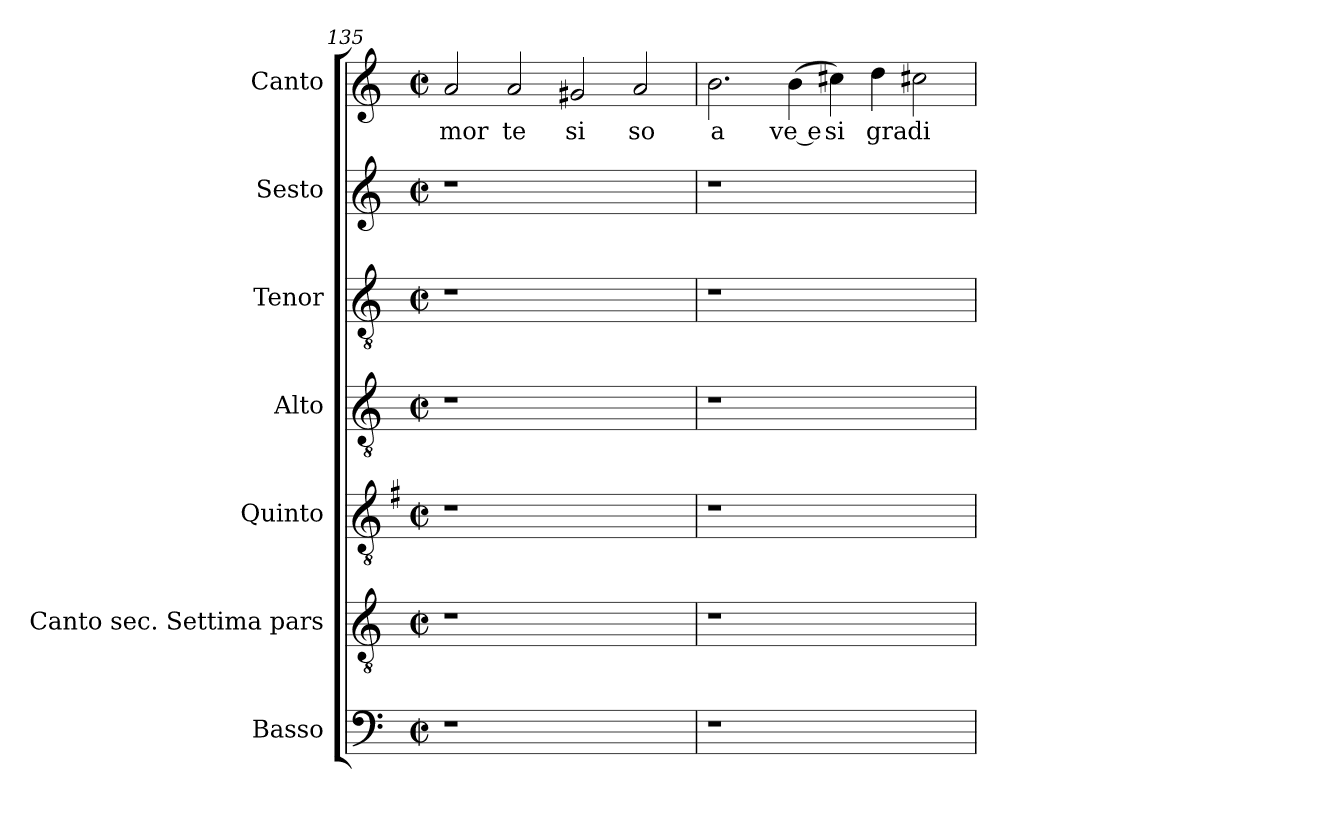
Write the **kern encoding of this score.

**kern	**kern	**kern	**kern	**kern	**kern	**kern	**text
*part7	*part6	*part5	*part4	*part3	*part2	*part1	*part1
*staff7	*staff6	*staff5	*staff4	*staff3	*staff2	*staff1	*staff1
*I"Basso	*I"Canto sec. Settima pars	*I"Quinto	*I"Alto	*I"Tenor	*I"Sesto	*I"Canto	*
*	*	*I'Quinto	*I'Alto	*I'Tenor	*I'Sesto	*I'Canto	*
*clefF4	*clefGv2	*clefGv2	*clefGv2	*clefGv2	*clefG2	*clefG2	*
*k[]	*k[]	*k[f#]	*k[]	*k[]	*k[]	*k[]	*
*C:	*C:	*G:	*C:	*C:	*C:	*C:	*
*M2/2	*M2/2	*M2/2	*M2/2	*M2/2	*M2/2	*M2/2	*
*met(c|)	*met(c|)	*met(c|)	*met(c|)	*met(c|)	*met(c|)	*met(c|)	*
=135	=135	=135	=135	=135	=135	=135	=135
!	!	!	!	!	!	!	!LO:LY:b
1r	1r	1r	1r	1r	1r	2a/	mor
!	!	!	!	!	!	!	!LO:LY:b
.	.	.	.	.	.	2a/	te
!	!	!	!	!	!	!	!LO:LY:b
1ryy	1ryy	1ryy	1ryy	1ryy	1ryy	2g#X/	si
!	!	!	!	!	!	!	!LO:LY:b
.	.	.	.	.	.	2a/	so
=136	=136	=136	=136	=136	=136	=136	=136
!	!	!	!	!	!	!	!LO:LY:b
1r	1r	1r	1r	1r	1r	2.b\	a
!	!	!	!	!	!	!	!LO:LY:b:rj
.	.	.	.	.	.	(<4b\	ve e
!	!	!	!	!	!	!	!LO:LY:b
1ryy	1ryy	1ryy	1ryy	1ryy	1ryy	4cc#X\)	si
!	!	!	!	!	!	!	!LO:LY:b
.	.	.	.	.	.	4dd\	gra
!	!	!	!	!	!	!	!LO:LY:b
.	.	.	.	.	.	2cc#X\	di
=	=	=	=	=	=	=	=
*-	*-	*-	*-	*-	*-	*-	*-
